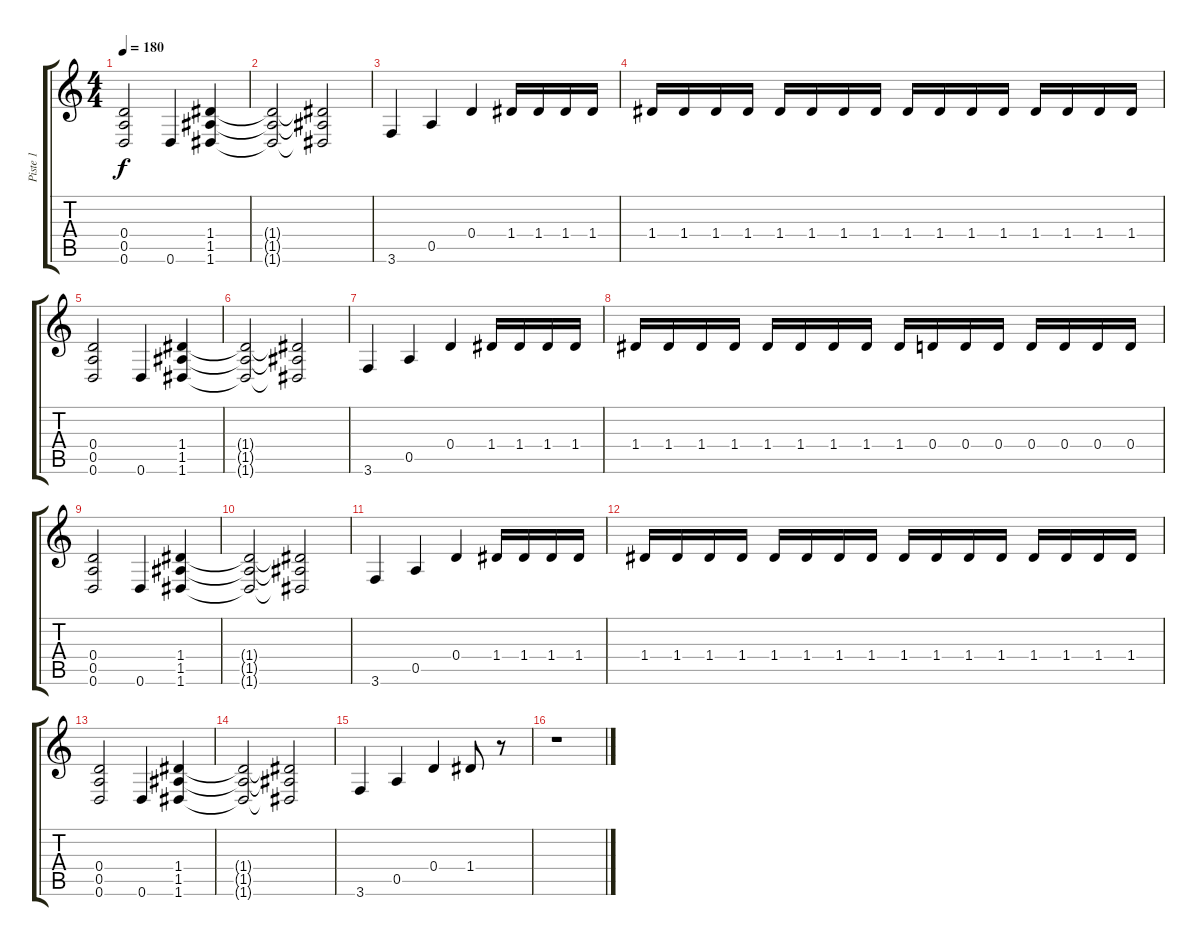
\track ("Piste 1" "Piste 1") {instrument distortionguitar}
\staff {score tabs}
\tuning (E4 B3 G3 D3 A2 D2) {hide}
\ts (4 4)
\tempo 180
\clef g2
\ks c
(0.4 0.5 0.6).2{dy f} 0.6.4 (1.4 1.5 1.6).4 |
(1.4{t} 1.5{t} 1.6{t}).2 (1.4{t} 1.5{t} 1.6{t}).2 |
3.6.4 0.5.4 0.4.4 1.4.16 1.4.16 1.4.16 1.4.16 |
1.4.16 1.4.16 1.4.16 1.4.16 1.4.16 1.4.16 1.4.16 1.4.16 1.4.16 1.4.16 1.4.16 1.4.16 1.4.16 1.4.16 1.4.16 1.4.16 |
(0.4 0.5 0.6).2 0.6.4 (1.4 1.5 1.6).4 |
(1.4{t} 1.5{t} 1.6{t}).2 (1.4{t} 1.5{t} 1.6{t}).2 |
3.6.4 0.5.4 0.4.4 1.4.16 1.4.16 1.4.16 1.4.16 |
1.4.16 1.4.16 1.4.16 1.4.16 1.4.16 1.4.16 1.4.16 1.4.16 1.4.16 0.4.16 0.4.16 0.4.16 0.4.16 0.4.16 0.4.16 0.4.16 |
(0.4 0.5 0.6).2 0.6.4 (1.4 1.5 1.6).4 |
(1.4{t} 1.5{t} 1.6{t}).2 (1.4{t} 1.5{t} 1.6{t}).2 |
3.6.4 0.5.4 0.4.4 1.4.16 1.4.16 1.4.16 1.4.16 |
1.4.16 1.4.16 1.4.16 1.4.16 1.4.16 1.4.16 1.4.16 1.4.16 1.4.16 1.4.16 1.4.16 1.4.16 1.4.16 1.4.16 1.4.16 1.4.16 |
(0.4 0.5 0.6).2 0.6.4 (1.4 1.5 1.6).4 |
(1.4{t} 1.5{t} 1.6{t}).2 (1.4{t} 1.5{t} 1.6{t}).2 |
3.6.4 0.5.4 0.4.4 1.4.8 r.8 |
r.1
